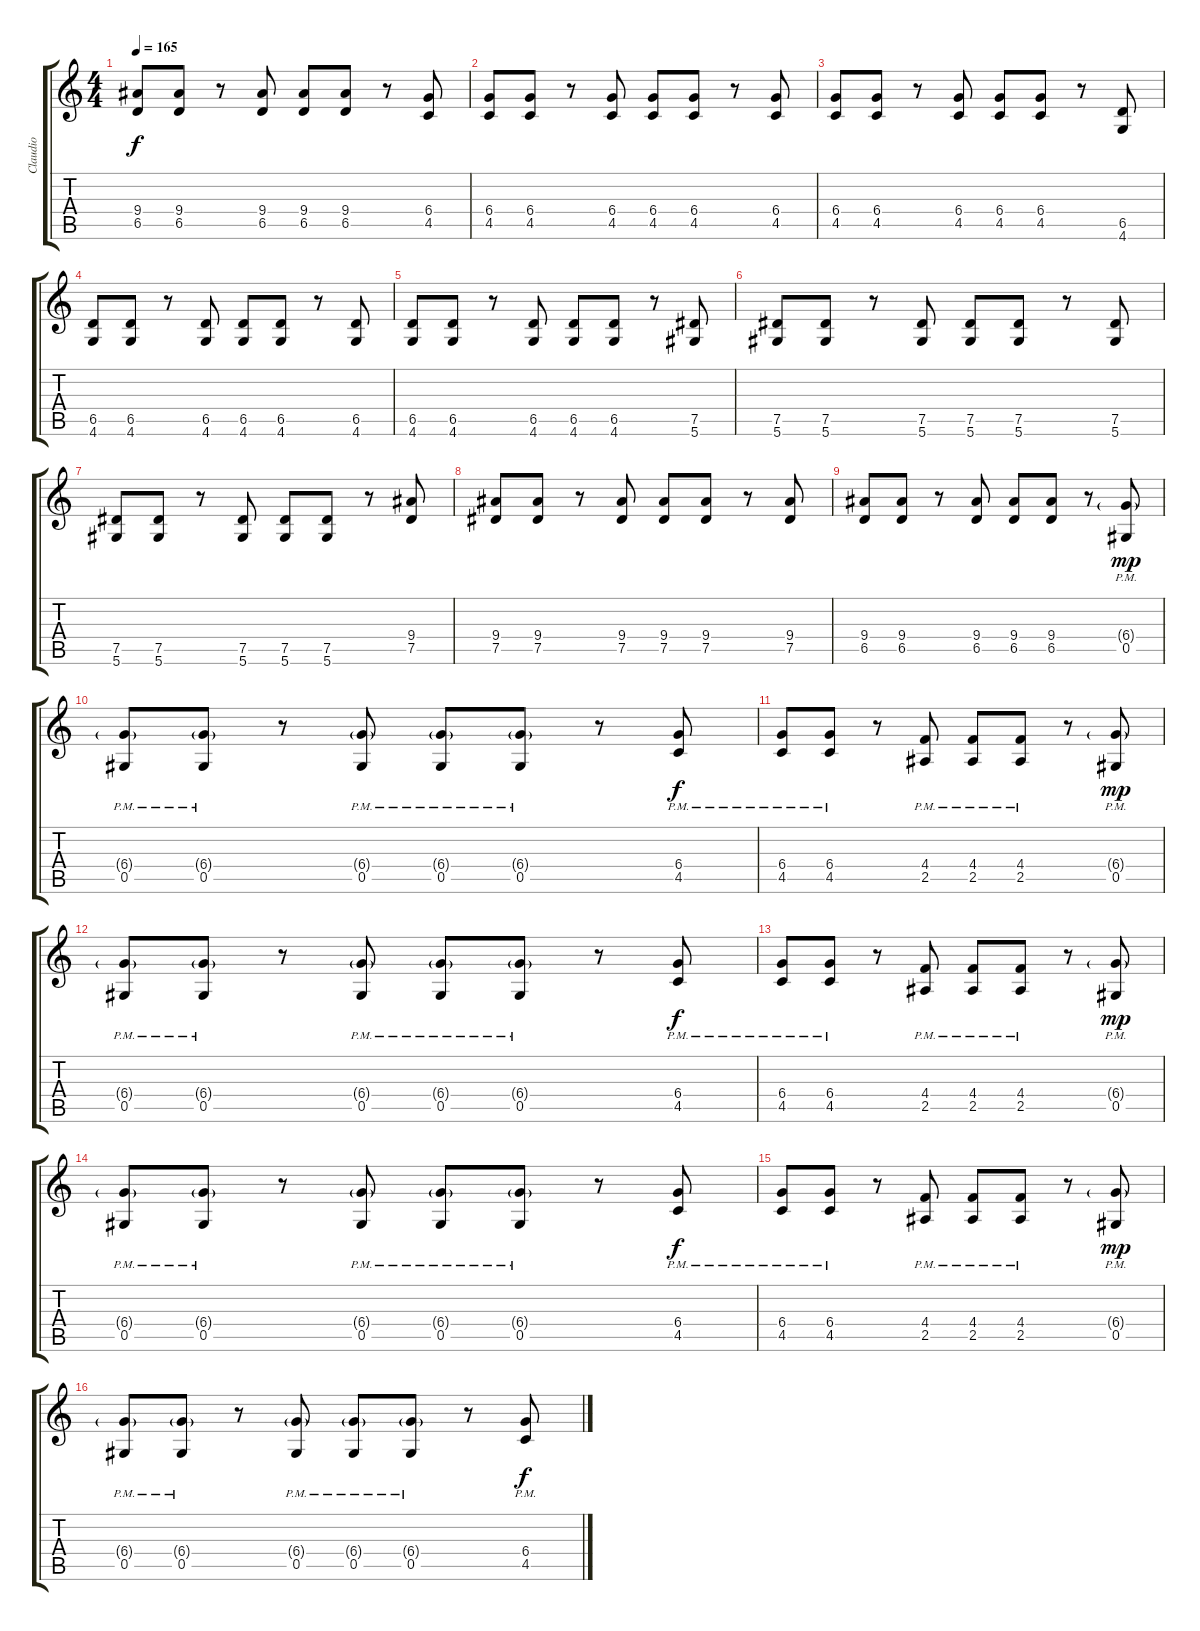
\track ("Claudio" "Claudio") {instrument overdrivenguitar}
\staff {score tabs}
\tuning (Eb4 Bb3 Gb3 Db3 Ab2 Eb2) {hide}
\ts (4 4)
\tempo 165
\clef g2
\ks c
(9.4 6.5).8{dy f} (9.4 6.5).8 r.8 (9.4 6.5).8 (9.4 6.5).8 (9.4 6.5).8 r.8 (6.4 4.5).8 |
(6.4 4.5).8 (6.4 4.5).8 r.8 (6.4 4.5).8 (6.4 4.5).8 (6.4 4.5).8 r.8 (6.4 4.5).8 |
(6.4 4.5).8 (6.4 4.5).8 r.8 (6.4 4.5).8 (6.4 4.5).8 (6.4 4.5).8 r.8 (6.5 4.6).8 |
(6.5 4.6).8 (6.5 4.6).8 r.8 (6.5 4.6).8 (6.5 4.6).8 (6.5 4.6).8 r.8 (6.5 4.6).8 |
(6.5 4.6).8 (6.5 4.6).8 r.8 (6.5 4.6).8 (6.5 4.6).8 (6.5 4.6).8 r.8 (7.5 5.6).8 |
(7.5 5.6).8 (7.5 5.6).8 r.8 (7.5 5.6).8 (7.5 5.6).8 (7.5 5.6).8 r.8 (7.5 5.6).8 |
(7.5 5.6).8 (7.5 5.6).8 r.8 (7.5 5.6).8 (7.5 5.6).8 (7.5 5.6).8 r.8 (9.4 7.5).8 |
(9.4 7.5).8 (9.4 7.5).8 r.8 (9.4 7.5).8 (9.4 7.5).8 (9.4 7.5).8 r.8 (9.4 7.5).8 |
(9.4 6.5).8 (9.4 6.5).8 r.8 (9.4 6.5).8 (9.4 6.5).8 (9.4 6.5).8 r.8 (6.4{g pm} 0.5{pm}).8{dy mp} |
(6.4{g pm} 0.5{pm}).8 (6.4{g pm} 0.5{pm}).8 r.8 (6.4{g pm} 0.5{pm}).8 (6.4{g pm} 0.5{pm}).8 (6.4{g pm} 0.5{pm}).8 r.8 (6.4{pm} 4.5{pm}).8{dy f} |
(6.4{pm} 4.5{pm}).8 (6.4{pm} 4.5{pm}).8 r.8 (4.4{pm} 2.5{pm}).8 (4.4{pm} 2.5{pm}).8 (4.4{pm} 2.5{pm}).8 r.8 (6.4{g pm} 0.5{pm}).8{dy mp} |
(6.4{g pm} 0.5{pm}).8 (6.4{g pm} 0.5{pm}).8 r.8 (6.4{g pm} 0.5{pm}).8 (6.4{g pm} 0.5{pm}).8 (6.4{g pm} 0.5{pm}).8 r.8 (6.4{pm} 4.5{pm}).8{dy f} |
(6.4{pm} 4.5{pm}).8 (6.4{pm} 4.5{pm}).8 r.8 (4.4{pm} 2.5{pm}).8 (4.4{pm} 2.5{pm}).8 (4.4{pm} 2.5{pm}).8 r.8 (6.4{g pm} 0.5{pm}).8{dy mp} |
(6.4{g pm} 0.5{pm}).8 (6.4{g pm} 0.5{pm}).8 r.8 (6.4{g pm} 0.5{pm}).8 (6.4{g pm} 0.5{pm}).8 (6.4{g pm} 0.5{pm}).8 r.8 (6.4{pm} 4.5{pm}).8{dy f} |
(6.4{pm} 4.5{pm}).8 (6.4{pm} 4.5{pm}).8 r.8 (4.4{pm} 2.5{pm}).8 (4.4{pm} 2.5{pm}).8 (4.4{pm} 2.5{pm}).8 r.8 (6.4{g pm} 0.5{pm}).8{dy mp} |
(6.4{g pm} 0.5{pm}).8 (6.4{g pm} 0.5{pm}).8 r.8 (6.4{g pm} 0.5{pm}).8 (6.4{g pm} 0.5{pm}).8 (6.4{g pm} 0.5{pm}).8 r.8 (6.4{pm} 4.5{pm}).8{dy f}
